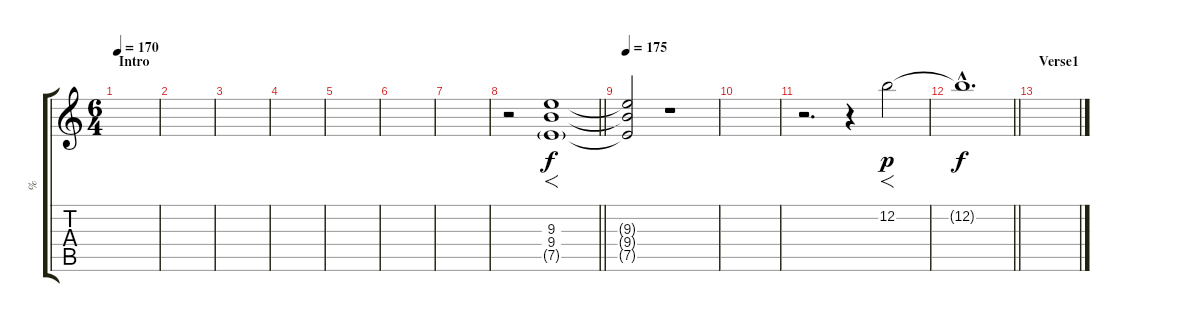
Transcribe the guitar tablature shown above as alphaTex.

\track ("%" "%") {instrument acousticguitarsteel}
\staff {score tabs}
\tuning (E4 B3 G3 D3 A2 D2) {hide}
\ts (6 4)
\section ("" "Intro")
\tempo 170
\clef g2
\ks c
|
|
|
|
|
|
|
\barLineRight lightlight
r.2 (9.3 9.4 7.5{g}).1{f instrument reversecymbal} |
\tempo 175
(9.3{t} 9.4{t} 7.5{t}).2{dy f} r.1 |
|
r.2{d} r.4 12.2.2{f dy p instrument seashore} |
\barLineRight lightlight
12.2{hac t}.1{d dy f} |
\section ("" "Verse1")
